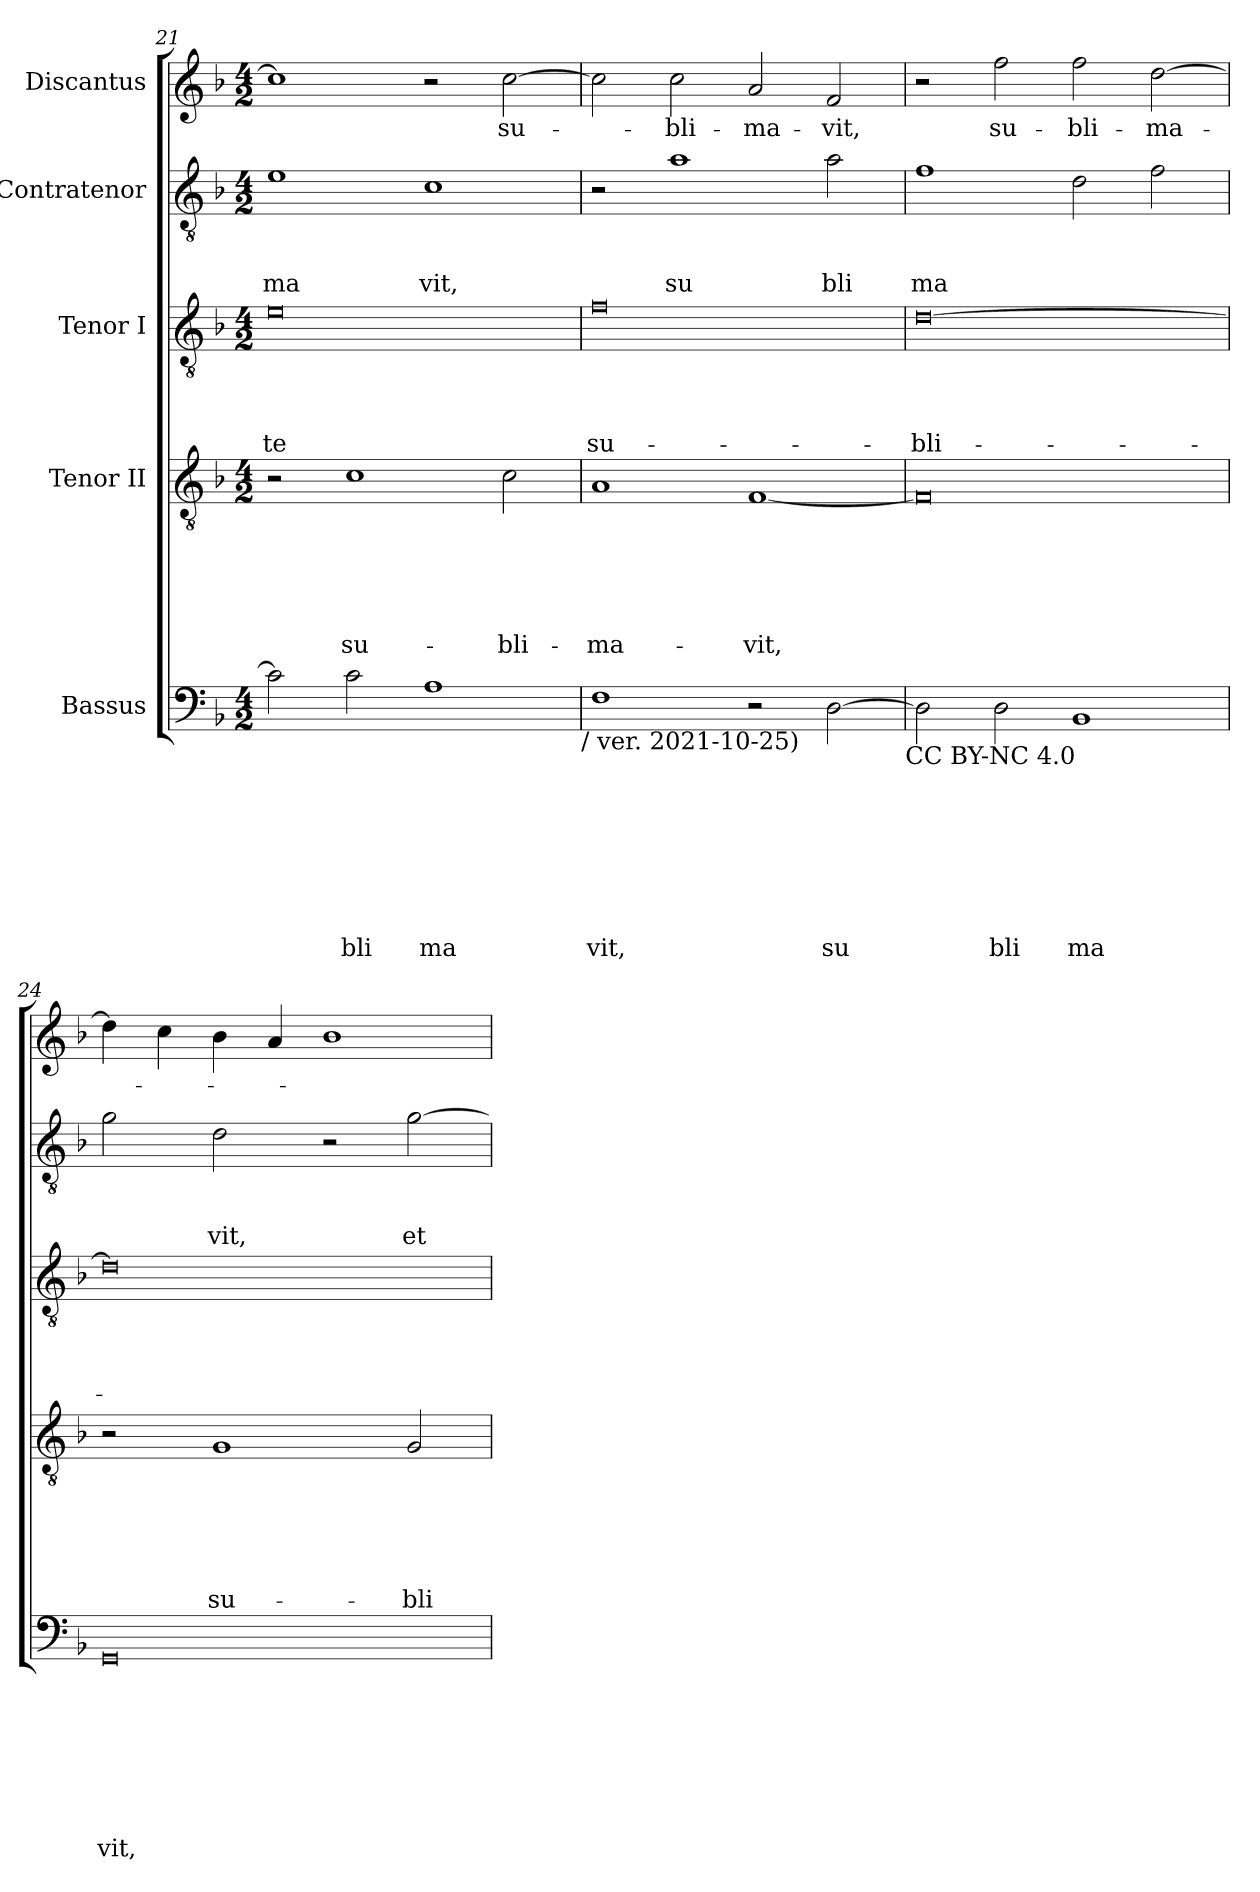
**kern	**text	**text	**text	**text	**text	**text	**text	**text	**kern	**text	**text	**text	**text	**text	**text	**kern	**text	**text	**text	**text	**kern	**text	**text	**text	**kern	**text
*part5	*part5	*part5	*part5	*part5	*part5	*part5	*part5	*part5	*part4	*part4	*part4	*part4	*part4	*part4	*part4	*part3	*part3	*part3	*part3	*part3	*part2	*part2	*part2	*part2	*part1	*part1
*staff5	*staff5	*staff5	*staff5	*staff5	*staff5	*staff5	*staff5	*staff5	*staff4	*staff4	*staff4	*staff4	*staff4	*staff4	*staff4	*staff3	*staff3	*staff3	*staff3	*staff3	*staff2	*staff2	*staff2	*staff2	*staff1	*staff1
*I"Bassus	*	*	*	*	*	*	*	*	*I"Tenor II	*	*	*	*	*	*	*I"Tenor I	*	*	*	*	*I"Contratenor	*	*	*	*I"Discantus	*
*clefF4	*	*	*	*	*	*	*	*	*clefGv2	*	*	*	*	*	*	*clefGv2	*	*	*	*	*clefGv2	*	*	*	*clefG2	*
*k[b-]	*	*	*	*	*	*	*	*	*k[b-]	*	*	*	*	*	*	*k[b-]	*	*	*	*	*k[b-]	*	*	*	*k[b-]	*
*F:	*	*	*	*	*	*	*	*	*F:	*	*	*	*	*	*	*F:	*	*	*	*	*F:	*	*	*	*F:	*
*M4/2	*	*	*	*	*	*	*	*	*M4/2	*	*	*	*	*	*	*M4/2	*	*	*	*	*M4/2	*	*	*	*M4/2	*
=21	=21	=21	=21	=21	=21	=21	=21	=21	=21	=21	=21	=21	=21	=21	=21	=21	=21	=21	=21	=21	=21	=21	=21	=21	=21	=21
!	!	!	!	!	!	!	!	!	!	!	!	!	!	!	!	!	!	!	!	!LO:LY:b	!	!	!	!LO:LY:b	!	!
2c\]	.	.	.	.	.	.	.	.	2r	.	.	.	.	.	.	0e	.	.	.	-te	1e	.	.	ma	1cc]	.
!	!	!	!	!	!	!	!	!LO:LY:b	!	!	!	!	!	!	!LO:LY:b	!	!	!	!	!	!	!	!	!	!	!
2c\	.	.	.	.	.	.	.	bli	1c	.	.	.	.	.	su-	.	.	.	.	.	.	.	.	.	.	.
!	!	!	!	!	!	!	!	!LO:LY:b	!	!	!	!	!	!	!	!	!	!	!	!	!	!	!	!LO:LY:b	!	!
1A	.	.	.	.	.	.	.	ma	.	.	.	.	.	.	.	.	.	.	.	.	1c	.	.	vit,	2r	.
!	!	!	!	!	!	!	!	!	!	!	!	!	!	!	!LO:LY:b	!	!	!	!	!	!	!	!	!	!	!LO:LY:b
.	.	.	.	.	.	.	.	.	2c\	.	.	.	.	.	-bli-	.	.	.	.	.	.	.	.	.	[>2cc\	su-
!LO:TX:b:t=/ ver. 2021-10-25)	!	!	!	!	!	!	!	!	!	!	!	!	!	!	!	!	!	!	!	!	!	!	!	!	!	!
=22	=22	=22	=22	=22	=22	=22	=22	=22	=22	=22	=22	=22	=22	=22	=22	=22	=22	=22	=22	=22	=22	=22	=22	=22	=22	=22
!	!	!	!	!	!	!	!	!LO:LY:b	!	!	!	!	!	!	!LO:LY:b	!	!	!	!	!LO:LY:b	!	!	!	!	!	!
1F	.	.	.	.	.	.	.	vit,	1A	.	.	.	.	.	-ma-	0f	.	.	.	su-	2r	.	.	.	2cc\]	.
!	!	!	!	!	!	!	!	!	!	!	!	!	!	!	!	!	!	!	!	!	!	!	!	!LO:LY:b	!	!LO:LY:b
.	.	.	.	.	.	.	.	.	.	.	.	.	.	.	.	.	.	.	.	.	1a	.	.	su	2cc\	-bli-
!	!	!	!	!	!	!	!	!	!	!	!	!	!	!	!LO:LY:b	!	!	!	!	!	!	!	!	!	!	!LO:LY:b
2r	.	.	.	.	.	.	.	.	[<1F	.	.	.	.	.	-vit,	.	.	.	.	.	.	.	.	.	2a/	-ma-
!	!	!	!	!	!	!	!	!LO:LY:b	!	!	!	!	!	!	!	!	!	!	!	!	!	!	!	!LO:LY:b	!	!LO:LY:b
[>2D\	.	.	.	.	.	.	.	su	.	.	.	.	.	.	.	.	.	.	.	.	2a\	.	.	bli	2f/	-vit,
!LO:TX:b:t=CC BY-NC 4.0	!	!	!	!	!	!	!	!	!	!	!	!	!	!	!	!	!	!	!	!	!	!	!	!	!	!
=23	=23	=23	=23	=23	=23	=23	=23	=23	=23	=23	=23	=23	=23	=23	=23	=23	=23	=23	=23	=23	=23	=23	=23	=23	=23	=23
!	!	!	!	!	!	!	!	!	!	!	!	!	!	!	!	!	!	!	!	!LO:LY:b	!	!	!	!LO:LY:b	!	!
2D\]	.	.	.	.	.	.	.	.	0F]	.	.	.	.	.	.	[>0d	.	.	.	-bli-	1f	.	.	ma	2r	.
!	!	!	!	!	!	!	!	!LO:LY:b	!	!	!	!	!	!	!	!	!	!	!	!	!	!	!	!	!	!LO:LY:b
2D\	.	.	.	.	.	.	.	bli	.	.	.	.	.	.	.	.	.	.	.	.	.	.	.	.	2ff\	su-
!	!	!	!	!	!	!	!	!LO:LY:b	!	!	!	!	!	!	!	!	!	!	!	!	!	!	!	!	!	!LO:LY:b
1BB-	.	.	.	.	.	.	.	ma	.	.	.	.	.	.	.	.	.	.	.	.	2d\	.	.	.	2ff\	-bli-
!	!	!	!	!	!	!	!	!	!	!	!	!	!	!	!	!	!	!	!	!	!	!	!	!	!	!LO:LY:b
.	.	.	.	.	.	.	.	.	.	.	.	.	.	.	.	.	.	.	.	.	2f\	.	.	.	[>2dd\	-ma-
=24	=24	=24	=24	=24	=24	=24	=24	=24	=24	=24	=24	=24	=24	=24	=24	=24	=24	=24	=24	=24	=24	=24	=24	=24	=24	=24
!	!	!	!	!	!	!	!	!LO:LY:b	!	!	!	!	!	!	!	!	!	!	!	!	!	!	!	!	!	!
0GG	.	.	.	.	.	.	.	vit,	2r	.	.	.	.	.	.	0d]	.	.	.	.	2g\	.	.	.	4dd\]	.
.	.	.	.	.	.	.	.	.	.	.	.	.	.	.	.	.	.	.	.	.	.	.	.	.	4cc\	.
!	!	!	!	!	!	!	!	!	!	!	!	!	!	!	!LO:LY:b	!	!	!	!	!	!	!	!	!LO:LY:b	!	!
.	.	.	.	.	.	.	.	.	1G	.	.	.	.	.	su-	.	.	.	.	.	2d\	.	.	vit,	4b-\	.
.	.	.	.	.	.	.	.	.	.	.	.	.	.	.	.	.	.	.	.	.	.	.	.	.	4a/	.
.	.	.	.	.	.	.	.	.	.	.	.	.	.	.	.	.	.	.	.	.	2r	.	.	.	1b-	.
!	!	!	!	!	!	!	!	!	!	!	!	!	!	!	!LO:LY:b	!	!	!	!	!	!	!	!	!LO:LY:b	!	!
.	.	.	.	.	.	.	.	.	2G/	.	.	.	.	.	-bli-	.	.	.	.	.	[>2g\	.	.	et	.	.
=	=	=	=	=	=	=	=	=	=	=	=	=	=	=	=	=	=	=	=	=	=	=	=	=	=	=
*-	*-	*-	*-	*-	*-	*-	*-	*-	*-	*-	*-	*-	*-	*-	*-	*-	*-	*-	*-	*-	*-	*-	*-	*-	*-	*-
